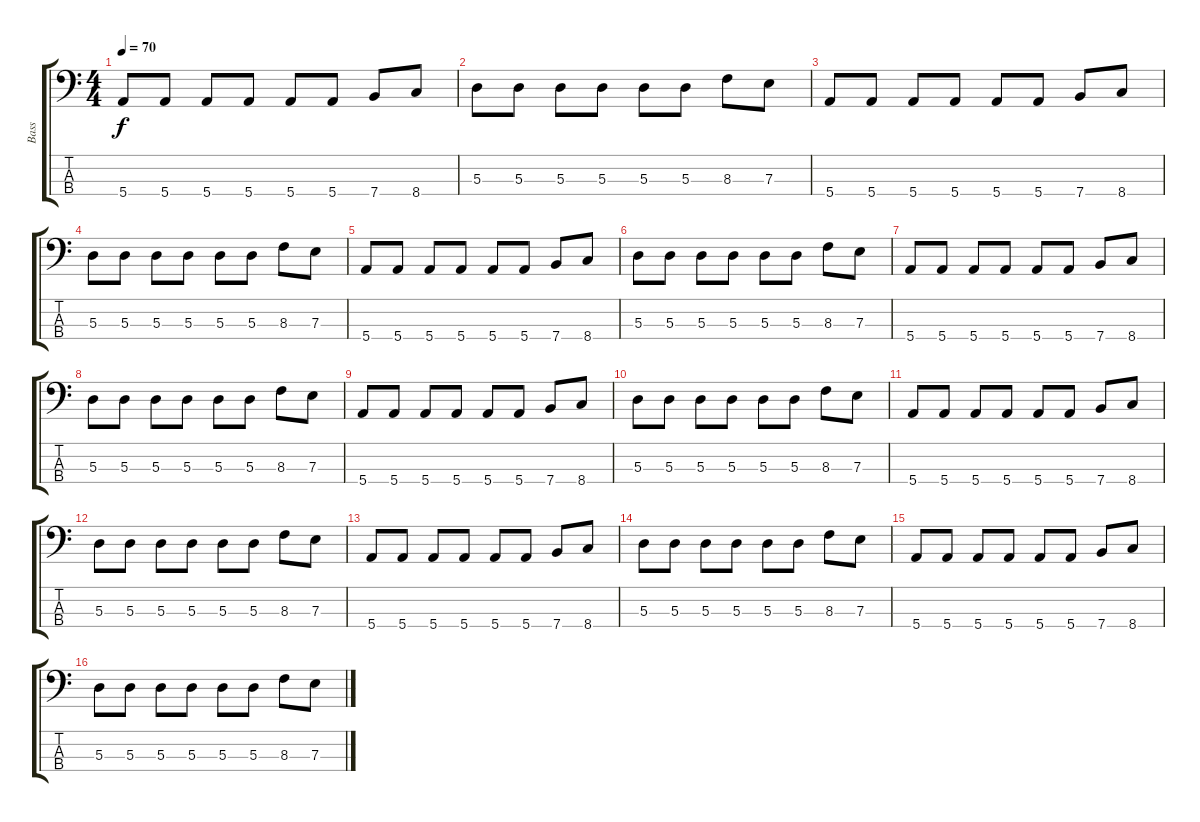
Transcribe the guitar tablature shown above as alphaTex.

\track ("Bass" "Bass") {instrument electricbassfinger}
\staff {score tabs}
\tuning (G2 D2 A1 E1) {hide}
\ts (4 4)
\tempo 70
\clef f4
\ks c
5.4.8{dy f} 5.4.8 5.4.8 5.4.8 5.4.8 5.4.8 7.4.8 8.4.8 |
5.3.8 5.3.8 5.3.8 5.3.8 5.3.8 5.3.8 8.3.8 7.3.8 |
5.4.8 5.4.8 5.4.8 5.4.8 5.4.8 5.4.8 7.4.8 8.4.8 |
5.3.8 5.3.8 5.3.8 5.3.8 5.3.8 5.3.8 8.3.8 7.3.8 |
5.4.8 5.4.8 5.4.8 5.4.8 5.4.8 5.4.8 7.4.8 8.4.8 |
5.3.8 5.3.8 5.3.8 5.3.8 5.3.8 5.3.8 8.3.8 7.3.8 |
5.4.8 5.4.8 5.4.8 5.4.8 5.4.8 5.4.8 7.4.8 8.4.8 |
5.3.8 5.3.8 5.3.8 5.3.8 5.3.8 5.3.8 8.3.8 7.3.8 |
5.4.8 5.4.8 5.4.8 5.4.8 5.4.8 5.4.8 7.4.8 8.4.8 |
5.3.8 5.3.8 5.3.8 5.3.8 5.3.8 5.3.8 8.3.8 7.3.8 |
5.4.8 5.4.8 5.4.8 5.4.8 5.4.8 5.4.8 7.4.8 8.4.8 |
5.3.8 5.3.8 5.3.8 5.3.8 5.3.8 5.3.8 8.3.8 7.3.8 |
5.4.8 5.4.8 5.4.8 5.4.8 5.4.8 5.4.8 7.4.8 8.4.8 |
5.3.8 5.3.8 5.3.8 5.3.8 5.3.8 5.3.8 8.3.8 7.3.8 |
5.4.8 5.4.8 5.4.8 5.4.8 5.4.8 5.4.8 7.4.8 8.4.8 |
5.3.8 5.3.8 5.3.8 5.3.8 5.3.8 5.3.8 8.3.8 7.3.8
